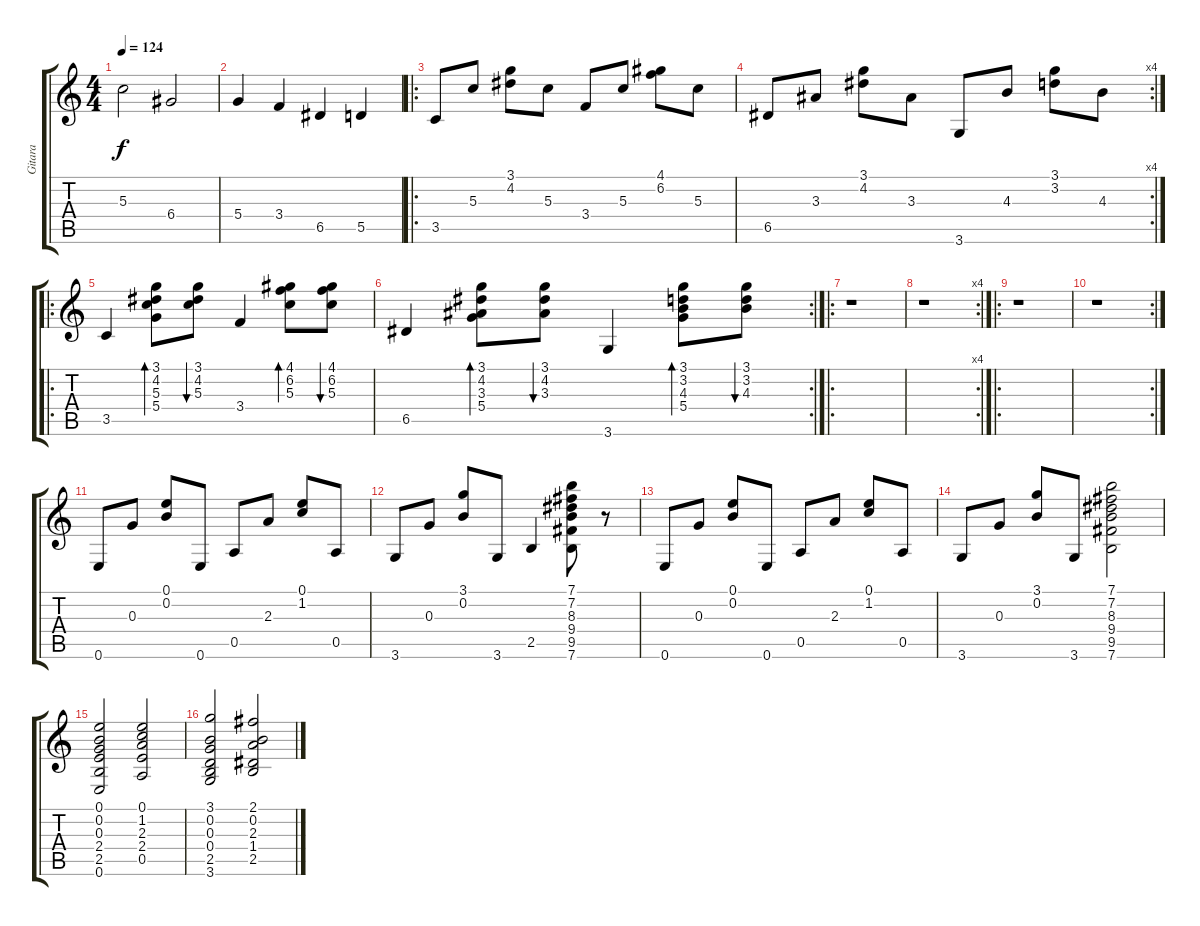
\track ("Gitara" "Gitara") {instrument acousticguitarnylon}
\staff {score tabs}
\tuning (E4 B3 G3 D3 A2 E2) {hide}
\ts (4 4)
\tempo 124
\clef g2
\ks c
5.3.2{dy f instrument acousticguitarnylon} 6.4.2 |
5.4.4 3.4.4 6.5.4 5.5.4 |
\ro
3.5.8 5.3.8 (3.1 4.2).8 5.3.8 3.4.8 5.3.8 (4.1 6.2).8 5.3.8 |
\rc 4
6.5.8 3.3.8 (3.1 4.2).8 3.3.8 3.6.8 4.3.8 (3.1 3.2).8 4.3.8 |
\ro
3.5.4 (3.1 4.2 5.3 5.4).8{bd 120} (3.1 4.2 5.3).8{bu 120} 3.4.4 (4.1 6.2 5.3).8{bd 120} (4.1 6.2 5.3).8{bu 120} |
\rc 2
6.5.4 (3.1 4.2 3.3 5.4).8{bd 120} (3.1 4.2 3.3).8{bu 120} 3.6.4 (3.1 3.2 4.3 5.4).8{bd 120} (3.1 3.2 4.3).8{bu 120} |
\ro
r.1 |
\rc 4
r.1 |
\ro
r.1 |
\rc 2
r.1 |
0.6.8 0.3.8 (0.1 0.2).8 0.6.8 0.5.8 2.3.8 (0.1 1.2).8 0.5.8 |
3.6.8 0.3.8 (3.1 0.2).8 3.6.8 2.5.4 (7.1 7.2 8.3 9.4 9.5 7.6).8 r.8 |
0.6.8 0.3.8 (0.1 0.2).8 0.6.8 0.5.8 2.3.8 (0.1 1.2).8 0.5.8 |
3.6.8 0.3.8 (3.1 0.2).8 3.6.8 (7.1 7.2 8.3 9.4 9.5 7.6).2 |
(0.1 0.2 0.3 2.4 2.5 0.6).2 (0.1 1.2 2.3 2.4 0.5).2 |
(3.1 0.2 0.3 0.4 2.5 3.6).2 (2.1 0.2 2.3 1.4 2.5).2
